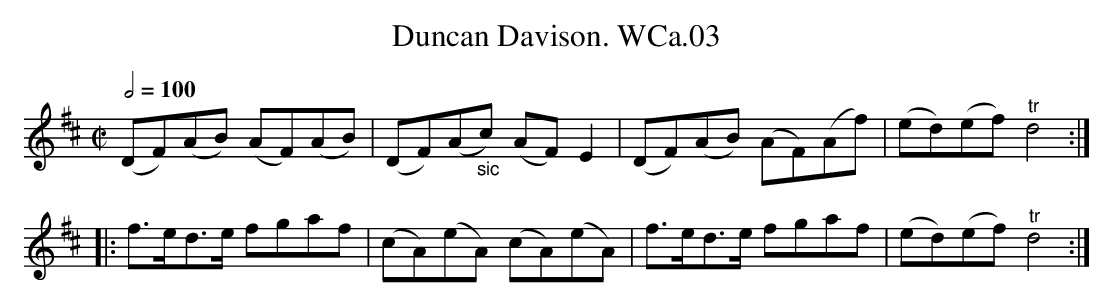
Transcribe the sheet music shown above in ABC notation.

X:1
T:Duncan Davison. WCa.03
M:C|
L:1/8
Q:1/2=100
K:D
(DF)(AB) (AF)(AB)|(DF)(A"_sic"c) (AF)E2|\
(DF)(AB) (AF)(Af)|(ed)(ef)"^tr"d4:|
|:f>ed>e fgaf|(cA)(eA) (cA)(eA)|\
f>ed>e fgaf|(ed)(ef)"^tr"d4:|
